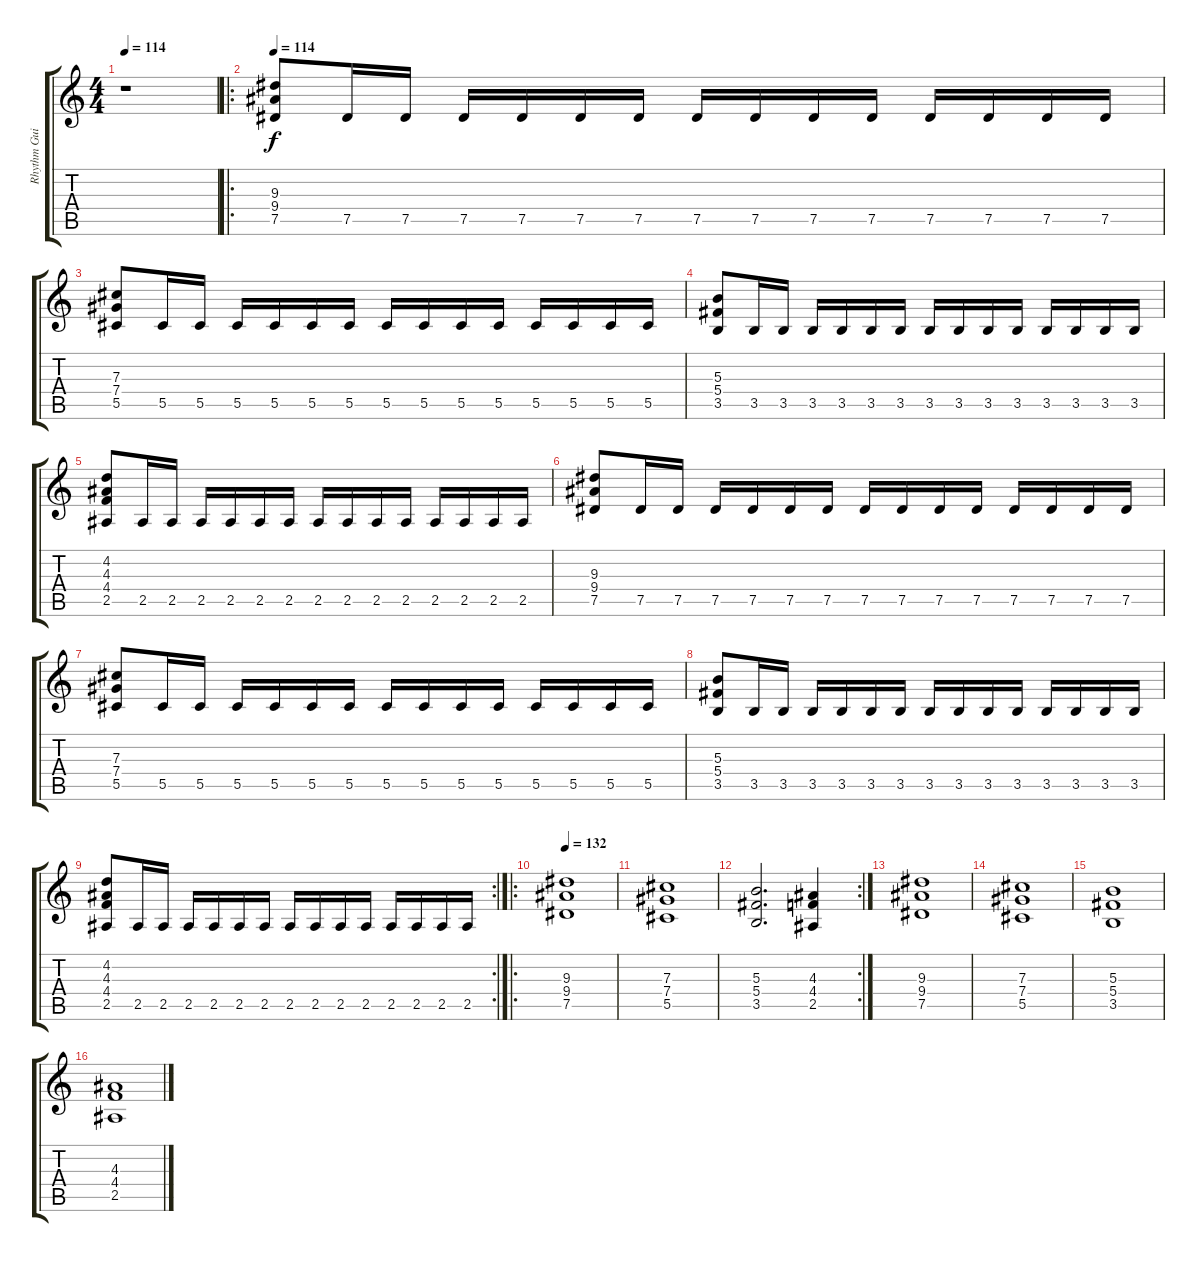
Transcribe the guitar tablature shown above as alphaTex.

\track ("Rhythm Guitar" "Rhythm Gui") {instrument distortionguitar}
\staff {score tabs}
\tuning (Eb4 Bb3 Gb3 Db3 Ab2 Eb2) {hide}
\ts (4 4)
\tempo 114
\clef g2
\ks c
r.1{dy f} |
\ro
\tempo 114
(9.3 9.4 7.5).8 7.5.16 7.5.16 7.5.16 7.5.16 7.5.16 7.5.16 7.5.16 7.5.16 7.5.16 7.5.16 7.5.16 7.5.16 7.5.16 7.5.16 |
(7.3 7.4 5.5).8 5.5.16 5.5.16 5.5.16 5.5.16 5.5.16 5.5.16 5.5.16 5.5.16 5.5.16 5.5.16 5.5.16 5.5.16 5.5.16 5.5.16 |
(5.3 5.4 3.5).8 3.5.16 3.5.16 3.5.16 3.5.16 3.5.16 3.5.16 3.5.16 3.5.16 3.5.16 3.5.16 3.5.16 3.5.16 3.5.16 3.5.16 |
(4.2 4.3 4.4 2.5).8 2.5.16 2.5.16 2.5.16 2.5.16 2.5.16 2.5.16 2.5.16 2.5.16 2.5.16 2.5.16 2.5.16 2.5.16 2.5.16 2.5.16 |
(9.3 9.4 7.5).8 7.5.16 7.5.16 7.5.16 7.5.16 7.5.16 7.5.16 7.5.16 7.5.16 7.5.16 7.5.16 7.5.16 7.5.16 7.5.16 7.5.16 |
(7.3 7.4 5.5).8 5.5.16 5.5.16 5.5.16 5.5.16 5.5.16 5.5.16 5.5.16 5.5.16 5.5.16 5.5.16 5.5.16 5.5.16 5.5.16 5.5.16 |
(5.3 5.4 3.5).8 3.5.16 3.5.16 3.5.16 3.5.16 3.5.16 3.5.16 3.5.16 3.5.16 3.5.16 3.5.16 3.5.16 3.5.16 3.5.16 3.5.16 |
\rc 2
(4.2 4.3 4.4 2.5).8 2.5.16 2.5.16 2.5.16 2.5.16 2.5.16 2.5.16 2.5.16 2.5.16 2.5.16 2.5.16 2.5.16 2.5.16 2.5.16 2.5.16 |
\ro
\tempo 132
(9.3 9.4 7.5).1 |
(7.3 7.4 5.5).1 |
\rc 2
(5.3 5.4 3.5).2{d} (4.3 4.4 2.5).4 |
(9.3 9.4 7.5).1 |
(7.3 7.4 5.5).1 |
(5.3 5.4 3.5).1 |
(4.3 4.4 2.5).1
